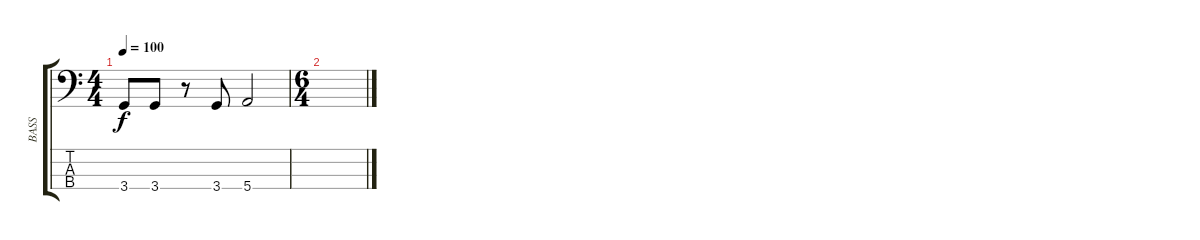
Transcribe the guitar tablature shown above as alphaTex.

\track ("BASS" "BASS") {instrument electricbassfinger}
\staff {score tabs}
\tuning (G2 D2 A1 E1) {hide}
\ts (4 4)
\tempo 100
\clef f4
\ks c
3.4.8{dy f} 3.4.8 r.8 3.4.8 5.4.2 |
\ts (6 4)
